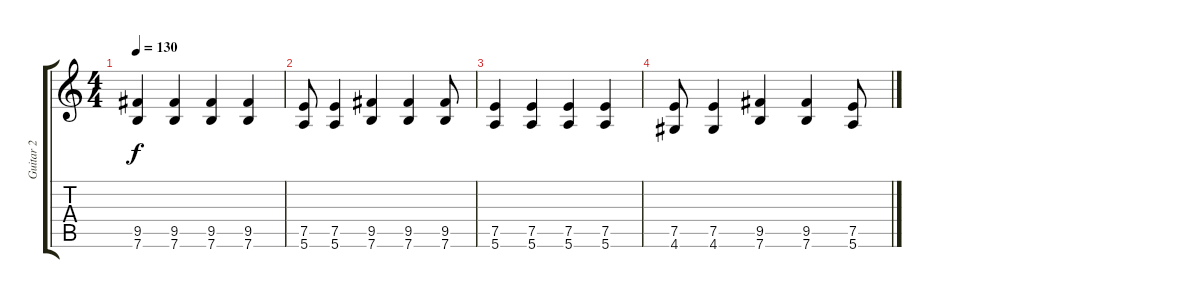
\track ("Guitar 2" "Guitar 2") {instrument electricguitarclean}
\staff {score tabs}
\tuning (E4 B3 G3 D3 A2 E2) {hide}
\ts (4 4)
\tempo 130
\clef g2
\ks c
(9.5 7.6).4{dy f} (9.5 7.6).4 (9.5 7.6).4 (9.5 7.6).4 |
(7.5 5.6).8 (7.5 5.6).4 (9.5 7.6).4 (9.5 7.6).4 (9.5 7.6).8 |
(7.5 5.6).4 (7.5 5.6).4 (7.5 5.6).4 (7.5 5.6).4 |
(7.5 4.6).8 (7.5 4.6).4 (9.5 7.6).4 (9.5 7.6).4 (7.5 5.6).8
